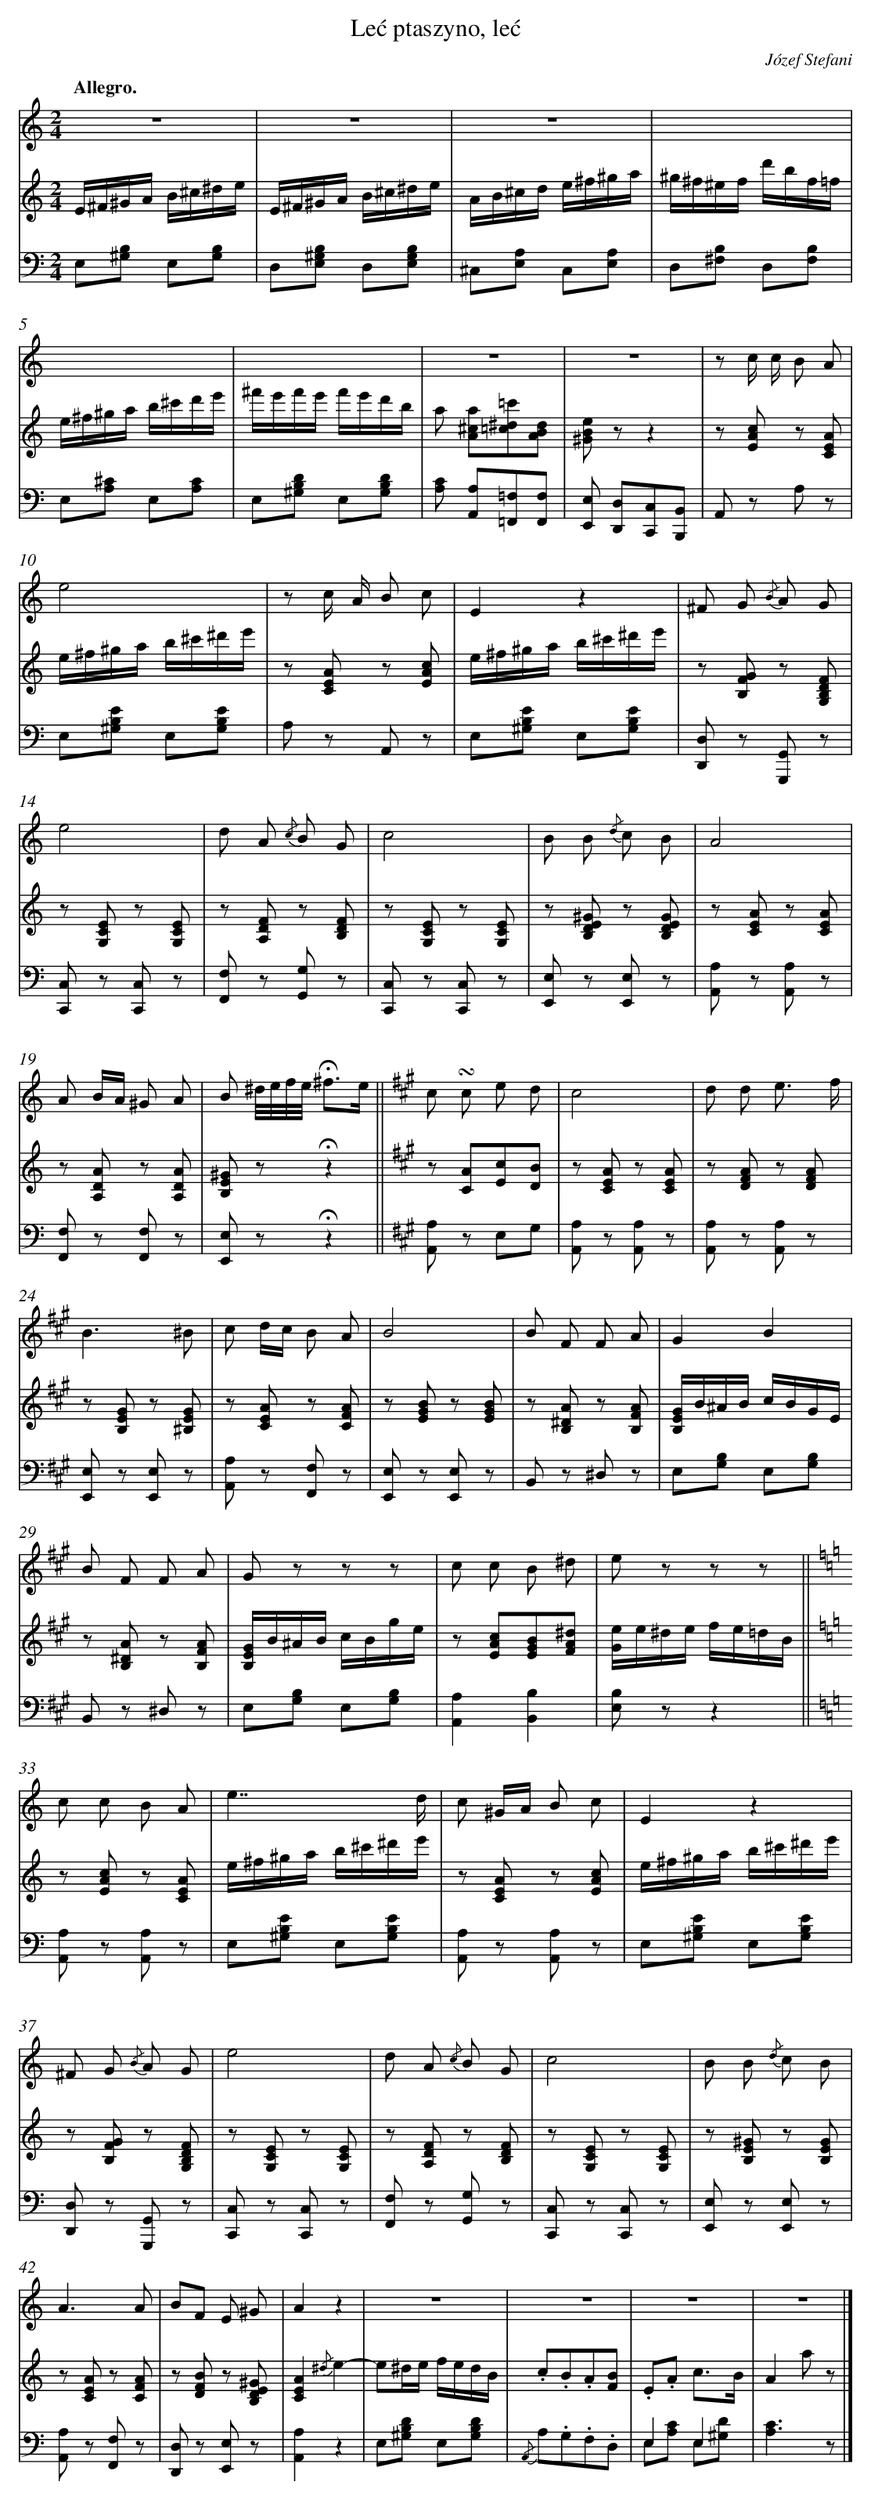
X:1
T: Leć ptaszyno, leć
C: Józef Stefani
L: 1/8
M: 2/4
Q: "Allegro."
V: 1 clef=treble
V: 2 clef=treble
V: 3 clef=bass
K: C
[V:1] z4 |
[V:2] E/^F/^G/A/ B/^c/^d/e/ |
[V:3] E,[B,^G,] E,[B,G,] |
[V:1] z4 |
[V:2] E/^F/^G/A/ B/^c/^d/e/ |
[V:3] D,[B,^G,E,] D,[B,G,E,] |
[V:1] z4 |
[V:2] A/B/^c/d/ e/^f/^g/a/ |
[V:3] ^C,[A,E,] C,[A,E,] |
[V:1] x4 |
[V:2] ^g/^f/^e/f/ d'/b/f/=f/ |
[V:3] D,[B,^F,] D,[B,F,] |
[V:1] x4 |
[V:2] e/^f/^g/a/ b/^c'/d'/e'/ |
[V:3] E,[^CA,] E,[CA,] |
[V:1] x4 |
[V:2] ^f'/e'/f'/e'/ f'/e'/d'/b/ |
[V:3] E,[DB,^G,] E,[DB,G,] |
[V:1] z4 |
[V:2] a [a^cA][=c'^d=c][dBA] |
[V:3] [CA,] [A,A,,][=F,=F,,][F,F,,] |
[V:1] z4 |
[V:2] [eB^G] zz2 |
[V:3] [E,E,,] [D,D,,][C,C,,][B,,B,,,] |
[V:1] z c/ c/ B A |
[V:2] z [cAE] z [AEC] |
[V:3] A,, z A, z |
[V:1] e4 |
[V:2] e/^f/^g/a/ b/^c'/^d'/e'/ |
[V:3] E,[EB,^G,] E,[EB,G,] |
[V:1] z c/ A/ B c |
[V:2] z [AEC] z [cAE] |
[V:3] A, z A,, z |
[V:1] E2z2 |
[V:2] e/^f/^g/a/ b/^c'/^d'/e'/ |
[V:3] E,[EB,^G,] E,[EB,G,] |
[V:1] ^F G {/B} A G |
[V:2] z [GFB,] z [FDB,G,] |
[V:3] [D,D,,] z [G,,G,,,] z |
[V:1] e4 |
[V:2] z [ECG,] z [ECG,] |
[V:3] [C,C,,] z [C,C,,] z |
[V:1] d A {/c} B G |
[V:2] z [FDA,] z [FDB,] |
[V:3] [F,F,,] z [G,G,,] z |
[V:1] c4 |
[V:2] z [ECG,] z [ECG,] |
[V:3] [C,C,,] z [C,C,,] z |
[V:1] B B {/d} c B |
[V:2] z [^GEDB,] z [GEDB,] |
[V:3] [E,E,,] z [E,E,,] z |
[V:1] A4 |
[V:2] z [AEC] z [AEC] |
[V:3] [A,A,,] z [A,A,,] z |
[V:1] A B/A/ ^G A |
[V:2] z [ADA,] z [ADA,] |
[V:3] [F,F,,] z [F,F,,] z |
[V:1] B ^d//e//f//e// !fermata!^f3/e/ ||
[V:2] [^GEB,] z!fermata!z2 ||
[V:3] [E,E,,] z!fermata!z2 ||
[V:1]  [K:A] c !turn!c e d |
[V:2]  [K:A] z [AC][cE][BD] |
[V:3]  [K:A] [A,A,,] z E,G, |
[V:1] c4 |
[V:2] z [AEC] z [AEC] |
[V:3] [A,A,,] z [A,A,,] z |
[V:1] d d e3/ f/ |
[V:2] z [AFD] z [AFD] |
[V:3] [A,A,,] z [A,A,,] z |
[V:1] B3^B |
[V:2] z [GEB,] z [GE^B,] |
[V:3] [E,E,,] z [E,E,,] z |
[V:1] c d/c/ B A |
[V:2] z [AEC] z [AFC] |
[V:3] [A,A,,] z [F,F,,] z |
[V:1] B4 |
[V:2] z [BGE] z [BGE] |
[V:3] [E,E,,] z [E,E,,] z |
[V:1] B F F A |
[V:2] z [A^DB,] z [AFB,] |
[V:3] B,, z ^D, z |
[V:1] G2B2 |
[V:2] [G/E/B,/]B/^A/B/ c/B/G/E/ |
[V:3] E,[B,G,] E,[B,G,] |
[V:1] B F F A |
[V:2] z [A^DB,] z [AFB,] |
[V:3] B,, z ^D, z |
[V:1] G z z z |
[V:2] [G/E/B,/]B/^A/B/ c/B/g/e/ |
[V:3] E,[B,G,] E,[B,G,] |
[V:1] c c B ^d |
[V:2] z [cAE][BGE][^dAF] |
[V:3] [A,2A,,2][B,2B,,2] |
[V:1] e z z z ||
[V:2] [e/G/]e/^d/e/ f/e/=d/B/ ||
[V:3] [B,E,] zz2 ||
[V:1]  [K:C] c c B A |
[V:2]  [K:C] z [cAE] z [AEC] |
[V:3]  [K:C] [A,A,,] z [A,A,,] z |
[V:1] e7/d/ |
[V:2] e/^f/^g/a/ b/^c'/^d'/e'/ |
[V:3] E,[EB,^G,] E,[EB,G,] |
[V:1] c ^G/A/ B c |
[V:2] z [AEC] z [cAE] |
[V:3] [A,A,,] z [A,A,,] z |
[V:1] E2z2 |
[V:2] e/^f/^g/a/ b/^c'/^d'/e'/ |
[V:3] E,[EB,^G,] E,[EB,G,] |
[V:1] ^F G {/B} A G |
[V:2] z [GFB,] z [FDB,G,] |
[V:3] [D,D,,] z [G,,G,,,] z |
[V:1] e4 |
[V:2] z [ECG,] z [ECG,] |
[V:3] [C,C,,] z [C,C,,] z |
[V:1] d A {/c} B G |
[V:2] z [FDA,] z [FDB,] |
[V:3] [F,F,,] z [G,G,,] z |
[V:1] c4 |
[V:2] z [ECG,] z [ECG,] |
[V:3] [C,C,,] z [C,C,,] z |
[V:1] B B {/d} c B |
[V:2] z [^GEB,] z [GEB,] |
[V:3] [E,E,,] z [E,E,,] z |
[V:1] A3A |
[V:2] z [AEC] z [AFC] |
[V:3] [A,A,,] z [F,F,,] z |
[V:1] BF E ^G |
[V:2] z [BFD] z [^GEDB,] |
[V:3] [D,D,,] z [E,E,,] z |
[V:1] A2z2 |
[V:2] [A2E2C2]{/^d}e2- |
[V:3] [A,2A,,2]z2 |
[V:1] z4 |
[V:2] e^d/e/ f/e/d/B/ |
[V:3] E,[DB,^G,] E,[DB,G,] |
[V:1] z4 |
[V:2] .c.B.A[BF] |
[V:3] {/A,,} A,.G,.F,.D, |
[V:1] z4 |
[V:2] .E.A c3/B/ |
[V:3] E,2E,2 & E,[CA,] E,[D^G,] |
[V:1] z4 |]
[V:2] A2a z |]
[V:3] [C3A,3]z |]
